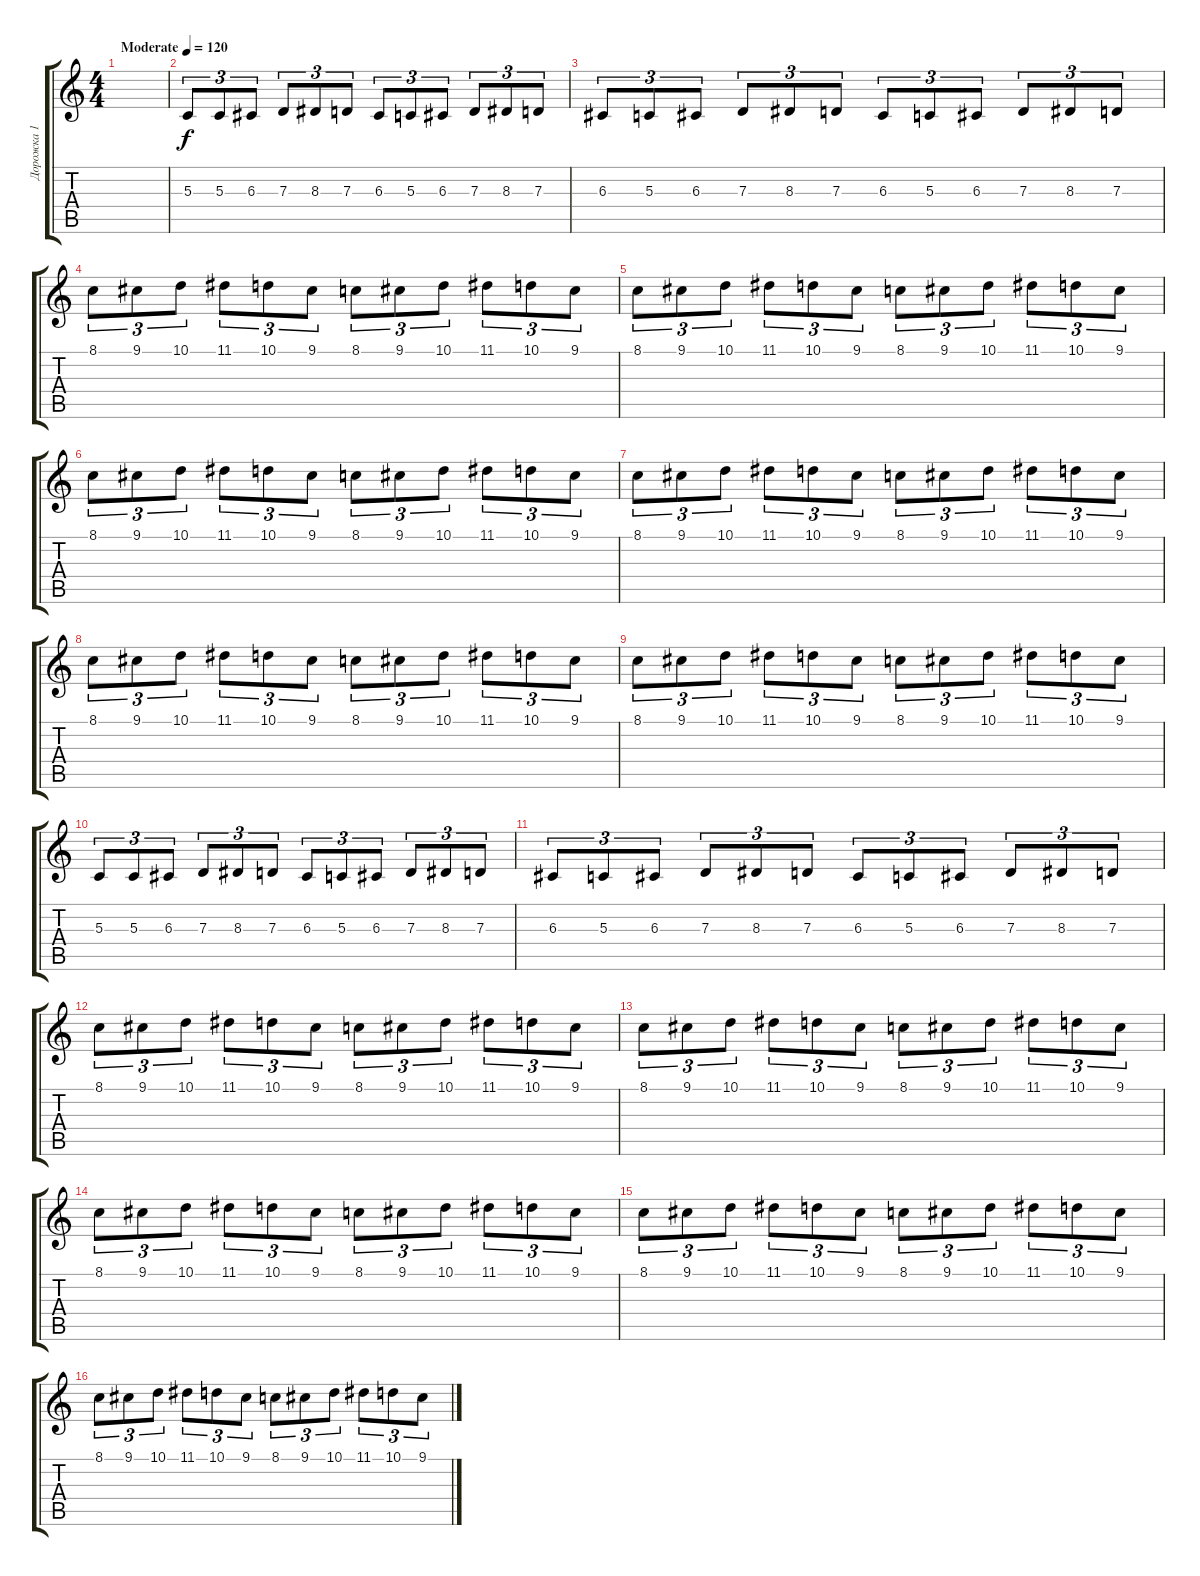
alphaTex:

\track ("Дорожка 1" "Дорожка 1") {instrument lead2sawtooth}
\staff {score tabs}
\tuning (E4 B3 G3 D3 A2 E2) {hide}
\ts (4 4)
\tempo (120 "Moderate")
\clef g2
\ks c
|
5.3.8{tu (3 2)} 5.3.8{tu (3 2)} 6.3.8{tu (3 2)} 7.3.8{tu (3 2)} 8.3.8{tu (3 2)} 7.3.8{tu (3 2)} 6.3.8{tu (3 2)} 5.3.8{tu (3 2)} 6.3.8{tu (3 2)} 7.3.8{tu (3 2)} 8.3.8{tu (3 2)} 7.3.8{tu (3 2)} |
6.3.8{tu (3 2)} 5.3.8{tu (3 2)} 6.3.8{tu (3 2)} 7.3.8{tu (3 2)} 8.3.8{tu (3 2)} 7.3.8{tu (3 2)} 6.3.8{tu (3 2)} 5.3.8{tu (3 2)} 6.3.8{tu (3 2)} 7.3.8{tu (3 2)} 8.3.8{tu (3 2)} 7.3.8{tu (3 2)} |
8.1.8{tu (3 2)} 9.1.8{tu (3 2)} 10.1.8{tu (3 2)} 11.1.8{tu (3 2)} 10.1.8{tu (3 2)} 9.1.8{tu (3 2)} 8.1.8{tu (3 2)} 9.1.8{tu (3 2)} 10.1.8{tu (3 2)} 11.1.8{tu (3 2)} 10.1.8{tu (3 2)} 9.1.8{tu (3 2)} |
8.1.8{tu (3 2)} 9.1.8{tu (3 2)} 10.1.8{tu (3 2)} 11.1.8{tu (3 2)} 10.1.8{tu (3 2)} 9.1.8{tu (3 2)} 8.1.8{tu (3 2)} 9.1.8{tu (3 2)} 10.1.8{tu (3 2)} 11.1.8{tu (3 2)} 10.1.8{tu (3 2)} 9.1.8{tu (3 2)} |
8.1.8{tu (3 2) volume 9} 9.1.8{tu (3 2) volume 5} 10.1.8{tu (3 2)} 11.1.8{tu (3 2)} 10.1.8{tu (3 2)} 9.1.8{tu (3 2)} 8.1.8{tu (3 2)} 9.1.8{tu (3 2)} 10.1.8{tu (3 2)} 11.1.8{tu (3 2)} 10.1.8{tu (3 2)} 9.1.8{tu (3 2)} |
8.1.8{tu (3 2) volume 9} 9.1.8{tu (3 2) volume 5} 10.1.8{tu (3 2)} 11.1.8{tu (3 2)} 10.1.8{tu (3 2)} 9.1.8{tu (3 2)} 8.1.8{tu (3 2)} 9.1.8{tu (3 2)} 10.1.8{tu (3 2)} 11.1.8{tu (3 2)} 10.1.8{tu (3 2)} 9.1.8{tu (3 2)} |
8.1.8{tu (3 2) volume 9} 9.1.8{tu (3 2) volume 5} 10.1.8{tu (3 2)} 11.1.8{tu (3 2)} 10.1.8{tu (3 2)} 9.1.8{tu (3 2)} 8.1.8{tu (3 2)} 9.1.8{tu (3 2)} 10.1.8{tu (3 2)} 11.1.8{tu (3 2)} 10.1.8{tu (3 2)} 9.1.8{tu (3 2)} |
8.1.8{tu (3 2) volume 9} 9.1.8{tu (3 2) volume 5} 10.1.8{tu (3 2)} 11.1.8{tu (3 2)} 10.1.8{tu (3 2)} 9.1.8{tu (3 2)} 8.1.8{tu (3 2)} 9.1.8{tu (3 2)} 10.1.8{tu (3 2)} 11.1.8{tu (3 2)} 10.1.8{tu (3 2)} 9.1.8{tu (3 2)} |
5.3.8{tu (3 2) volume 9} 5.3.8{tu (3 2)} 6.3.8{tu (3 2)} 7.3.8{tu (3 2)} 8.3.8{tu (3 2)} 7.3.8{tu (3 2)} 6.3.8{tu (3 2)} 5.3.8{tu (3 2)} 6.3.8{tu (3 2)} 7.3.8{tu (3 2)} 8.3.8{tu (3 2)} 7.3.8{tu (3 2)} |
6.3.8{tu (3 2)} 5.3.8{tu (3 2)} 6.3.8{tu (3 2)} 7.3.8{tu (3 2)} 8.3.8{tu (3 2)} 7.3.8{tu (3 2)} 6.3.8{tu (3 2)} 5.3.8{tu (3 2)} 6.3.8{tu (3 2)} 7.3.8{tu (3 2)} 8.3.8{tu (3 2)} 7.3.8{tu (3 2)} |
8.1.8{tu (3 2)} 9.1.8{tu (3 2)} 10.1.8{tu (3 2)} 11.1.8{tu (3 2)} 10.1.8{tu (3 2)} 9.1.8{tu (3 2)} 8.1.8{tu (3 2)} 9.1.8{tu (3 2)} 10.1.8{tu (3 2)} 11.1.8{tu (3 2)} 10.1.8{tu (3 2)} 9.1.8{tu (3 2)} |
8.1.8{tu (3 2)} 9.1.8{tu (3 2)} 10.1.8{tu (3 2)} 11.1.8{tu (3 2)} 10.1.8{tu (3 2)} 9.1.8{tu (3 2)} 8.1.8{tu (3 2)} 9.1.8{tu (3 2)} 10.1.8{tu (3 2)} 11.1.8{tu (3 2)} 10.1.8{tu (3 2)} 9.1.8{tu (3 2)} |
8.1.8{tu (3 2) volume 9} 9.1.8{tu (3 2) volume 4} 10.1.8{tu (3 2)} 11.1.8{tu (3 2)} 10.1.8{tu (3 2)} 9.1.8{tu (3 2)} 8.1.8{tu (3 2)} 9.1.8{tu (3 2)} 10.1.8{tu (3 2)} 11.1.8{tu (3 2)} 10.1.8{tu (3 2)} 9.1.8{tu (3 2)} |
8.1.8{tu (3 2) volume 9} 9.1.8{tu (3 2) volume 4} 10.1.8{tu (3 2)} 11.1.8{tu (3 2)} 10.1.8{tu (3 2)} 9.1.8{tu (3 2)} 8.1.8{tu (3 2)} 9.1.8{tu (3 2)} 10.1.8{tu (3 2)} 11.1.8{tu (3 2)} 10.1.8{tu (3 2)} 9.1.8{tu (3 2)} |
8.1.8{tu (3 2) volume 9} 9.1.8{tu (3 2) volume 4} 10.1.8{tu (3 2)} 11.1.8{tu (3 2)} 10.1.8{tu (3 2)} 9.1.8{tu (3 2)} 8.1.8{tu (3 2)} 9.1.8{tu (3 2)} 10.1.8{tu (3 2)} 11.1.8{tu (3 2)} 10.1.8{tu (3 2)} 9.1.8{tu (3 2)}
